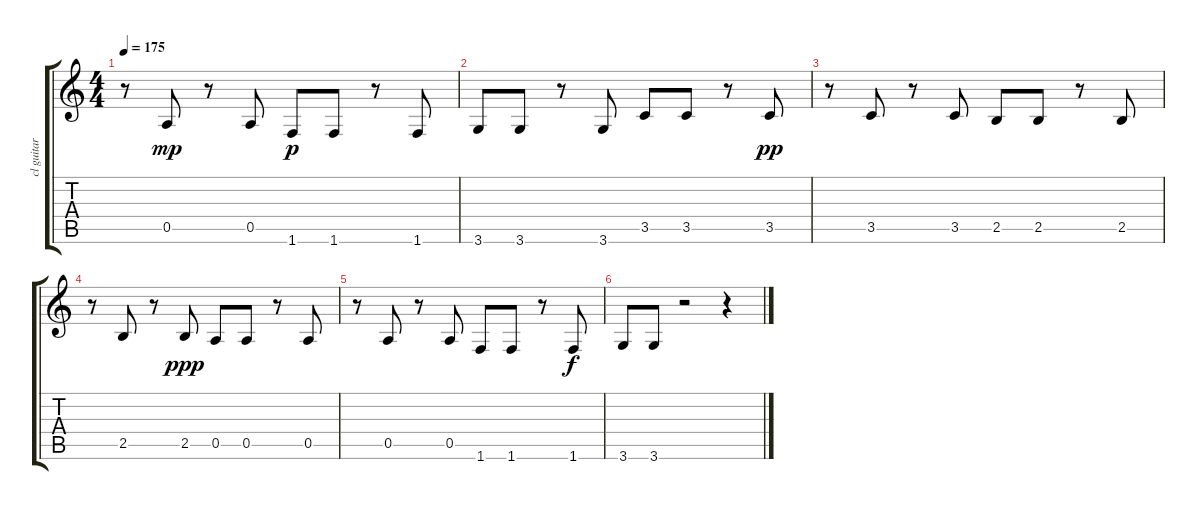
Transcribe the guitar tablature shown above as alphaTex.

\track ("cl guitar" "cl guitar") {instrument electricguitarclean}
\staff {score tabs}
\tuning (E4 B3 G3 D3 A2 E2) {hide}
\ts (4 4)
\tempo 175
\clef g2
\ks c
r.8{dy mp} 0.5.8 r.8 0.5.8 1.6.8{dy p} 1.6.8 r.8 1.6.8 |
3.6.8 3.6.8 r.8 3.6.8 3.5.8 3.5.8 r.8 3.5.8{dy pp} |
r.8 3.5.8 r.8 3.5.8 2.5.8 2.5.8 r.8 2.5.8 |
r.8 2.5.8 r.8 2.5.8{dy ppp} 0.5.8 0.5.8 r.8 0.5.8 |
r.8 0.5.8 r.8 0.5.8 1.6.8 1.6.8 r.8 1.6.8{dy f} |
3.6.8 3.6.8 r.2 r.4
